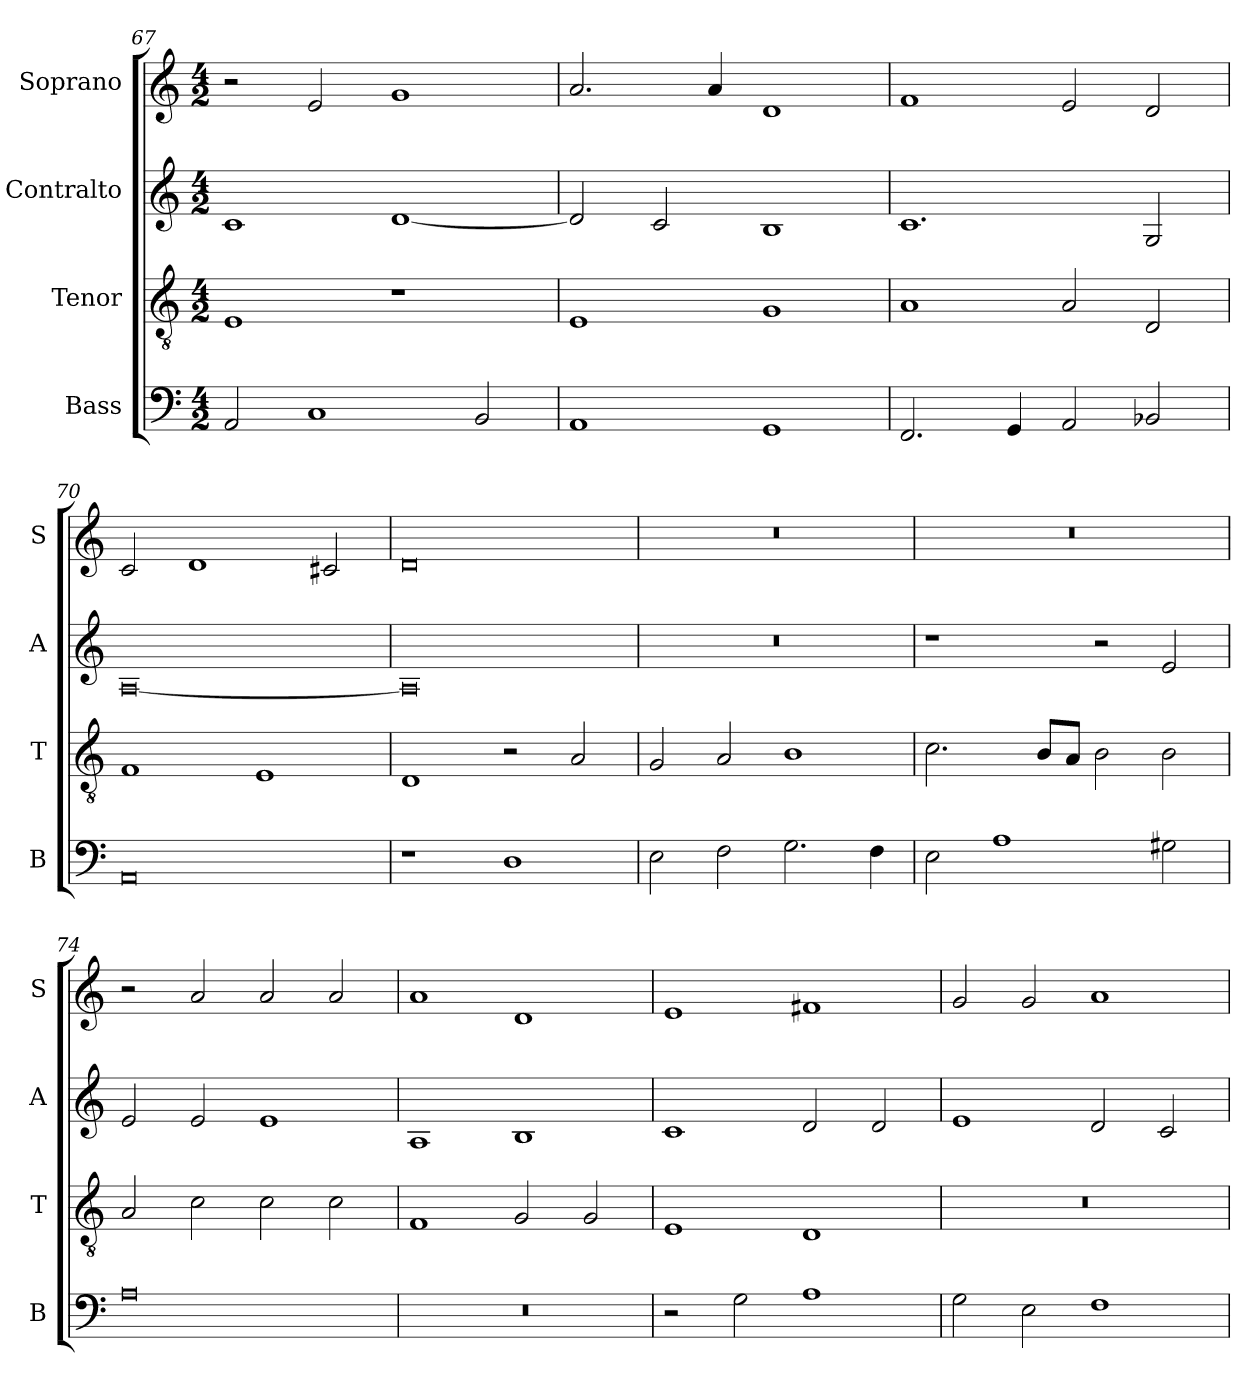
**kern	**kern	**kern	**kern
*part4	*part3	*part2	*part1
*staff4	*staff3	*staff2	*staff1
*I"Bass	*I"Tenor	*I"Contralto	*I"Soprano
*I'B	*I'T	*I'A	*I'S
*clefF4	*clefGv2	*clefG2	*clefG2
*k[]	*k[]	*k[]	*k[]
*M4/2	*M4/2	*M4/2	*M4/2
=67	=67	=67	=67
2AA	1E	1c	2r
1C	.	.	2e
.	1r	[1d	1g
2BB	.	.	.
=68	=68	=68	=68
1AA	1E	2d]	2.a
.	.	2c	.
.	.	.	4a
1GG	1G	1B	1d
=69	=69	=69	=69
2.FF	1A	1.c	1f
4GG	.	.	.
2AA	2A	.	2e
2BB-X	2D	2G	2d
=70	=70	=70	=70
0AA	1F	[0A	2c
.	.	.	1d
.	1E	.	.
.	.	.	2c#X
=71	=71	=71	=71
1r	1D	0A]	0d
1D	2r	.	.
.	2A	.	.
=72	=72	=72	=72
2E	2G	0r	0r
2F	2A	.	.
2.G	1B	.	.
4F	.	.	.
=73	=73	=73	=73
2E	2.c	1r	0r
1A	.	.	.
.	8B/L	.	.
.	8A/J	.	.
.	2B	2r	.
2G#X	2B	2e	.
=74	=74	=74	=74
0A	2A	2e	2r
.	2c	2e	2a
.	2c	1e	2a
.	2c	.	2a
=75	=75	=75	=75
0r	1F	1A	1a
.	2G	1B	1d
.	2G	.	.
=76	=76	=76	=76
2r	1E	1c	1e
2G	.	.	.
1A	1D	2d	1f#X
.	.	2d	.
=77	=77	=77	=77
2G	0r	1e	2g
2E	.	.	2g
1F	.	2d	1a
.	.	2c	.
=	=	=	=
*-	*-	*-	*-
